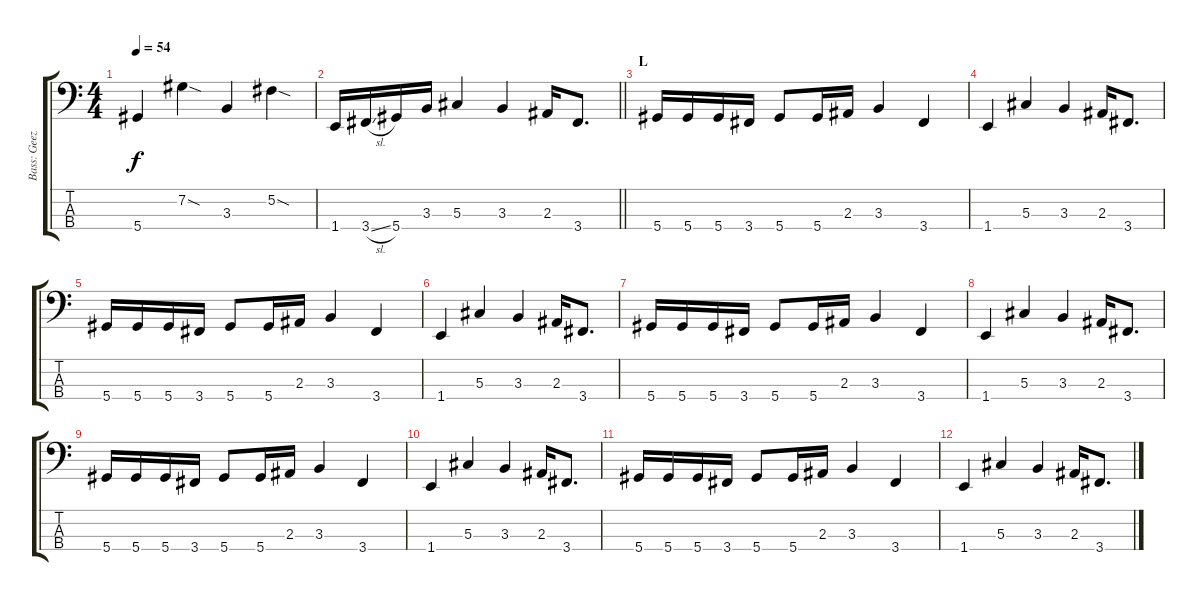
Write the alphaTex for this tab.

\track ("Bass: Geezer" "Bass: Geez") {instrument electricbassfinger}
\staff {score tabs}
\tuning (Gb2 Db2 Ab1 Eb1) {hide}
\ts (4 4)
\tempo 54
\clef f4
\ks c
5.4.4{dy f} 7.2{sod}.4 3.3.4 5.2{sod}.4 |
\barLineRight lightlight
1.4.16 3.4{sl}.16 5.4.16 3.3.16 5.3.4 3.3.4 2.3.16 3.4.8{d} |
\section ("" "L")
5.4.16 5.4.16 5.4.16 3.4.16 5.4.8 5.4.16 2.3.16 3.3.4 3.4.4 |
1.4.4 5.3.4 3.3.4 2.3.16 3.4.8{d} |
5.4.16 5.4.16 5.4.16 3.4.16 5.4.8 5.4.16 2.3.16 3.3.4 3.4.4 |
1.4.4 5.3.4 3.3.4 2.3.16 3.4.8{d} |
5.4.16 5.4.16 5.4.16 3.4.16 5.4.8 5.4.16 2.3.16 3.3.4 3.4.4 |
1.4.4 5.3.4 3.3.4 2.3.16 3.4.8{d} |
5.4.16 5.4.16 5.4.16 3.4.16 5.4.8 5.4.16 2.3.16 3.3.4 3.4.4 |
1.4.4 5.3.4 3.3.4 2.3.16 3.4.8{d} |
5.4.16 5.4.16 5.4.16 3.4.16 5.4.8 5.4.16 2.3.16 3.3.4 3.4.4 |
1.4.4 5.3.4 3.3.4 2.3.16 3.4.8{d}
